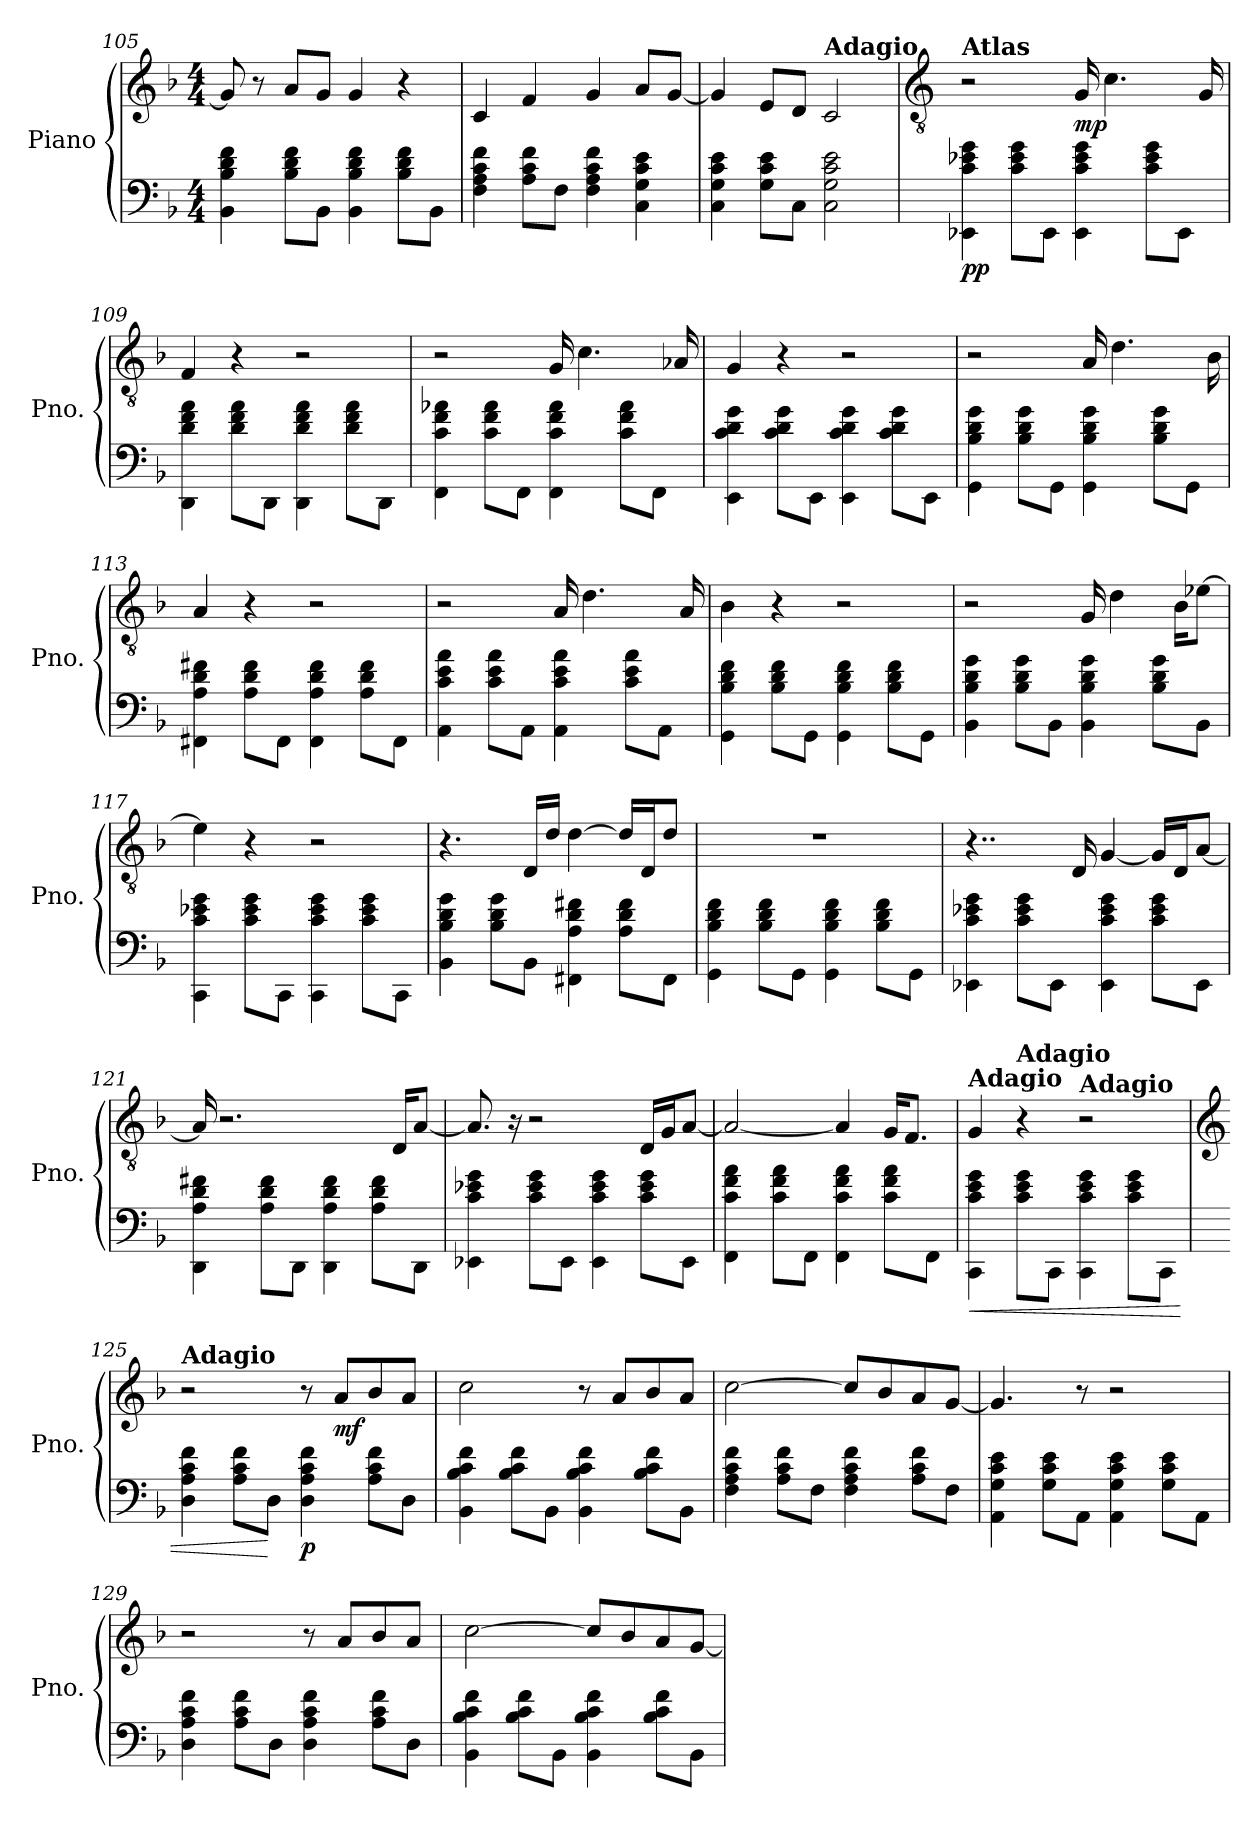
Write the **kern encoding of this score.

**kern	**dynam	**kern	**dynam
*part2	*part2	*part1	*part1
*staff2	*staff2	*staff1	*staff1
*I"Piano	*	*I"Piano	*
*I'Pno.	*	*I'Pno.	*
*clefF4	*	*clefG2	*
*k[b-]	*	*k[b-]	*
*M4/4	*	*M4/4	*
=105	=105	=105	=105
4BB-\ 4B-\ 4d\ 4f\	.	8g/]	.
.	.	8r	.
8B-\ 8d\ 8f\L	.	8a/L	.
8BB-\J	.	8g/J	.
4BB-\ 4B-\ 4d\ 4f\	.	4g/	.
8B-\ 8d\ 8f\L	.	4r	.
8BB-\J	.	.	.
=106	=106	=106	=106
4F\ 4A\ 4c\ 4f\	.	4c/	.
8A\ 8c\ 8f\L	.	4f/	.
8F\J	.	.	.
4F\ 4A\ 4c\ 4f\	.	4g/	.
4C\ 4G\ 4c\ 4e\	.	8a/L	.
.	.	[8g/J	.
=107	=107	=107	=107
4C\ 4G\ 4c\ 4e\	.	4g/]	.
8G\ 8c\ 8e\L	.	8e/L	.
8C\J	.	8d/J	.
!	!	!LO:TX:a:B:t=Adagio	!
2C\ 2G\ 2c\ 2e\	.	2c/	.
=108	=108	=108	=108
*	*	*clefGv2	*
!	!	!LO:TX:a:B:t=Atlas	!
!	!LO:DY:b	!	!
4EE-X\ 4c\ 4e-X\ 4g\	pp	2r	.
8c\ 8e-\ 8g\L	.	.	.
8EE-\J	.	.	.
!	!	!	!LO:DY:b
4EE-\ 4c\ 4e-\ 4g\	.	16G/	mp
.	.	4.c\	.
8c\ 8e-\ 8g\L	.	.	.
8EE-\J	.	.	.
.	.	16G/	.
!!LO:PB:g=z
=109	=109	=109	=109
4DD\ 4d\ 4f\ 4a\	.	4F/	.
8d\ 8f\ 8a\L	.	4r	.
8DD\J	.	.	.
4DD\ 4d\ 4f\ 4a\	.	2r	.
8d\ 8f\ 8a\L	.	.	.
8DD\J	.	.	.
=110	=110	=110	=110
4FF\ 4c\ 4f\ 4a-X\	.	2r	.
8c\ 8f\ 8a-\L	.	.	.
8FF\J	.	.	.
4FF\ 4c\ 4f\ 4a-\	.	16G/	.
.	.	4.c\	.
8c\ 8f\ 8a-\L	.	.	.
8FF\J	.	.	.
.	.	16A-X/	.
=111	=111	=111	=111
4EE\ 4c\ 4d\ 4g\	.	4G/	.
8c\ 8d\ 8g\L	.	4r	.
8EE\J	.	.	.
4EE\ 4c\ 4d\ 4g\	.	2r	.
8c\ 8d\ 8g\L	.	.	.
8EE\J	.	.	.
=112	=112	=112	=112
4GG\ 4B-\ 4d\ 4g\	.	2r	.
8B-\ 8d\ 8g\L	.	.	.
8GG\J	.	.	.
4GG\ 4B-\ 4d\ 4g\	.	16A/	.
.	.	4.d\	.
8B-\ 8d\ 8g\L	.	.	.
8GG\J	.	.	.
.	.	16B-\	.
!!LO:LB:g=z
=113	=113	=113	=113
4FF#X\ 4A\ 4d\ 4f#X\	.	4A/	.
8A\ 8d\ 8f#\L	.	4r	.
8FF#\J	.	.	.
4FF#\ 4A\ 4d\ 4f#\	.	2r	.
8A\ 8d\ 8f#\L	.	.	.
8FF#\J	.	.	.
=114	=114	=114	=114
4AA\ 4c\ 4e\ 4a\	.	2r	.
8c\ 8e\ 8a\L	.	.	.
8AA\J	.	.	.
4AA\ 4c\ 4e\ 4a\	.	16A/	.
.	.	4.d\	.
8c\ 8e\ 8a\L	.	.	.
8AA\J	.	.	.
.	.	16A/	.
=115	=115	=115	=115
4GG\ 4B-\ 4d\ 4f\	.	4B-\	.
8B-\ 8d\ 8f\L	.	4r	.
8GG\J	.	.	.
4GG\ 4B-\ 4d\ 4f\	.	2r	.
8B-\ 8d\ 8f\L	.	.	.
8GG\J	.	.	.
=116	=116	=116	=116
4BB-\ 4B-\ 4d\ 4g\	.	2r	.
8B-\ 8d\ 8g\L	.	.	.
8BB-\J	.	.	.
4BB-\ 4B-\ 4d\ 4g\	.	16G/	.
.	.	4d\	.
8B-\ 8d\ 8g\L	.	.	.
.	.	16B-\KL	.
8BB-\J	.	[8e-X\J	.
=117	=117	=117	=117
4CC\ 4c\ 4e-X\ 4g\	.	4e-\]	.
8c\ 8e-\ 8g\L	.	4r	.
8CC\J	.	.	.
4CC\ 4c\ 4e-\ 4g\	.	2r	.
8c\ 8e-\ 8g\L	.	.	.
8CC\J	.	.	.
!!LO:LB:g=z
=118	=118	=118	=118
4BB-\ 4B-\ 4d\ 4g\	.	4.r	.
8B-\ 8d\ 8g\L	.	.	.
8BB-\J	.	16D/LL	.
.	.	16d/JJ	.
4FF#X\ 4A\ 4d\ 4f#X\	.	[4d\	.
8A\ 8d\ 8f#\L	.	16d/LL]	.
.	.	16D/J	.
8FF#\J	.	8d/J	.
=119	=119	=119	=119
4GG\ 4B-\ 4d\ 4f\	.	1r	.
8B-\ 8d\ 8f\L	.	.	.
8GG\J	.	.	.
4GG\ 4B-\ 4d\ 4f\	.	.	.
8B-\ 8d\ 8f\L	.	.	.
8GG\J	.	.	.
=120	=120	=120	=120
4EE-X\ 4c\ 4e-X\ 4g\	.	4..r	.
8c\ 8e-\ 8g\L	.	.	.
8EE-\J	.	.	.
.	.	16D/	.
4EE-\ 4c\ 4e-\ 4g\	.	[4G/	.
8c\ 8e-\ 8g\L	.	16G/LL]	.
.	.	16D/J	.
8EE-\J	.	[8A/J	.
=121	=121	=121	=121
4DD\ 4A\ 4d\ 4f#X\	.	16A/]	.
.	.	2.r	.
8A\ 8d\ 8f#\L	.	.	.
8DD\J	.	.	.
4DD\ 4A\ 4d\ 4f#\	.	.	.
8A\ 8d\ 8f#\L	.	.	.
.	.	16D/KL	.
8DD\J	.	[8A/J	.
!!LO:LB:g=z
=122	=122	=122	=122
4EE-X\ 4c\ 4e-X\ 4g\	.	8.A/]	.
.	.	16r	.
8c\ 8e-\ 8g\L	.	2r	.
8EE-\J	.	.	.
4EE-\ 4c\ 4e-\ 4g\	.	.	.
8c\ 8e-\ 8g\L	.	16D/LL	.
.	.	16G/J	.
8EE-\J	.	[8A/J	.
=123	=123	=123	=123
4FF\ 4c\ 4f\ 4a\	.	2A/_	.
8c\ 8f\ 8a\L	.	.	.
8FF\J	.	.	.
4FF\ 4c\ 4f\ 4a\	.	4A/]	.
8c\ 8f\ 8a\L	.	16G/KL	.
.	.	8.F/J	.
8FF\J	.	.	.
=124	=124	=124	=124
!	!	!LO:TX:a:B:t=Adagio	!
!	!LO:HP:b	!	!
4CC\ 4c\ 4e\ 4g\	<	4G/	.
!	!	!LO:TX:a:B:t=Adagio	!
8c\ 8e\ 8g\L	.	4r	.
8CC\J	.	.	.
!	!	!LO:TX:a:B:t=Adagio	!
4CC\ 4c\ 4e\ 4g\	.	2r	.
8c\ 8e\ 8g\L	.	.	.
8CC\J	.	.	.
=125	=125	=125	=125
*	*	*clefG2	*
!	!	!LO:TX:a:B:t=Adagio	!
4D\ 4A\ 4c\ 4f\	.	2r	.
8A\ 8c\ 8f\L	.	.	.
8D\J	[	.	.
!	!LO:DY:b	!	!
4D\ 4A\ 4c\ 4f\	p	8r	.
!	!	!	!LO:DY:b
.	.	8a/L	mf
8A\ 8c\ 8f\L	.	8b-/	.
8D\J	.	8a/J	.
!!LO:LB:g=z
=126	=126	=126	=126
4BB-\ 4B-\ 4c\ 4f\	.	2cc\	.
8B-\ 8c\ 8f\L	.	.	.
8BB-\J	.	.	.
4BB-\ 4B-\ 4c\ 4f\	.	8r	.
.	.	8a/L	.
8B-\ 8c\ 8f\L	.	8b-/	.
8BB-\J	.	8a/J	.
=127	=127	=127	=127
4F\ 4A\ 4c\ 4f\	.	[2cc\	.
8A\ 8c\ 8f\L	.	.	.
8F\J	.	.	.
4F\ 4A\ 4c\ 4f\	.	8cc/L]	.
.	.	8b-/	.
8A\ 8c\ 8f\L	.	8a/	.
8F\J	.	[8g/J	.
=128	=128	=128	=128
4AA\ 4G\ 4c\ 4e\	.	4.g/]	.
8G\ 8c\ 8e\L	.	.	.
8AA\J	.	8r	.
4AA\ 4G\ 4c\ 4e\	.	2r	.
8G\ 8c\ 8e\L	.	.	.
8AA\J	.	.	.
=129	=129	=129	=129
4D\ 4A\ 4c\ 4f\	.	2r	.
8A\ 8c\ 8f\L	.	.	.
8D\J	.	.	.
4D\ 4A\ 4c\ 4f\	.	8r	.
.	.	8a/L	.
8A\ 8c\ 8f\L	.	8b-/	.
8D\J	.	8a/J	.
=130	=130	=130	=130
4BB-\ 4B-\ 4c\ 4f\	.	[2cc\	.
8B-\ 8c\ 8f\L	.	.	.
8BB-\J	.	.	.
4BB-\ 4B-\ 4c\ 4f\	.	8cc/L]	.
.	.	8b-/	.
8B-\ 8c\ 8f\L	.	8a/	.
8BB-\J	.	[8g/J	.
=	=	=	=
*-	*-	*-	*-
